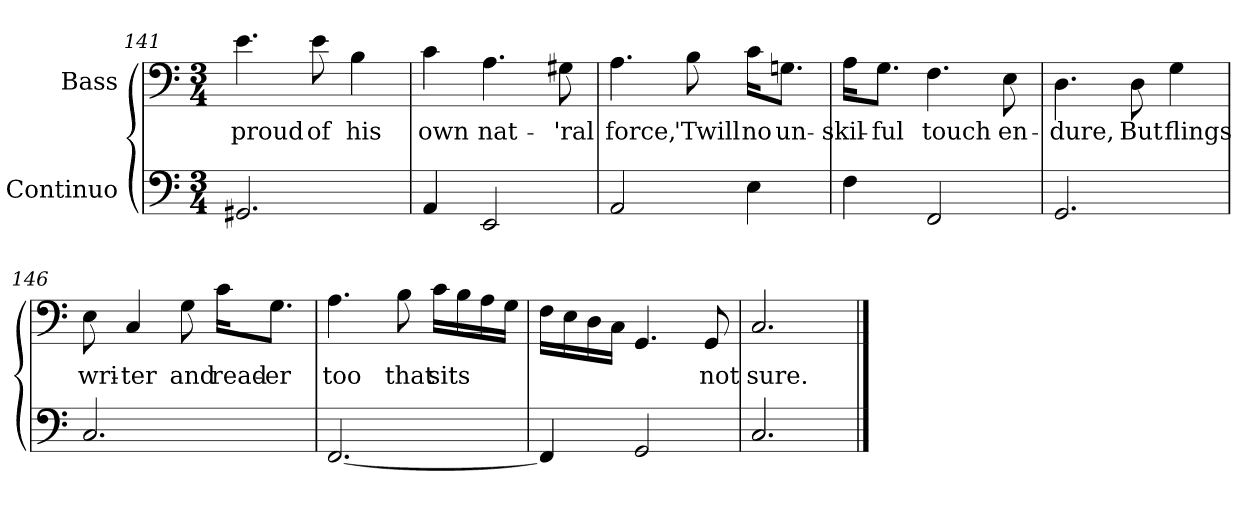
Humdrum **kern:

**kern	**kern	**text
*part2	*part1	*part1
*staff2	*staff1	*staff1
*I"Continuo	*I"Bass	*
*clefF4	*clefF4	*
*k[]	*k[]	*
*C:	*C:	*
*M3/4	*M3/4	*
=141	=141	=141
!	!	!LO:LY:b:color=#000000
2.GG#Xi/	4.ei\	proud
!	!	!LO:LY:b:color=#000000
.	8ei\	of
!	!	!LO:LY:b:color=#000000
.	4Bi\	his
=142	=142	=142
!	!	!LO:LY:b:color=#000000
4AAi/	4ci\	own
!	!	!LO:LY:b:color=#000000
2EEi/	4.Ai\	nat-
!	!	!LO:LY:b:color=#000000
.	8G#Xi\	-'ral
=143	=143	=143
!	!	!LO:LY:b:color=#000000
2AAi/	4.Ai\	force,
!	!	!LO:LY:b:color=#000000
.	8Bi\	'Twill
!	!	!LO:LY:b:color=#000000
4Ei\	16ci\KL	no
!	!	!LO:LY:b:color=#000000
.	8.Gni\J	un-
=144	=144	=144
!	!	!LO:LY:b:color=#000000
4Fi\	16Ai\KL	-skil-
!	!	!LO:LY:b:color=#000000
.	8.Gi\J	-ful
!	!	!LO:LY:b:color=#000000
2FFi/	4.Fi\	touch
!	!	!LO:LY:b:color=#000000
.	8Ei\	en-
!!LO:LB:g=z
=145	=145	=145
!	!	!LO:LY:b:color=#000000
2.GGi/	4.Di\	-dure,
!	!	!LO:LY:b:color=#000000
.	8Di\	But
!	!	!LO:LY:b:color=#000000
.	4Gi\	flings
=146	=146	=146
!	!	!LO:LY:b:color=#000000
2.Ci/	8Ei\	wri-
!	!	!LO:LY:b:color=#000000
.	4Ci/	-ter
!	!	!LO:LY:b:color=#000000
.	8Gi\	and
!	!	!LO:LY:b:color=#000000
.	16ci\KL	read-
!	!	!LO:LY:b:color=#000000
.	8.Gi\J	-er
=147	=147	=147
!	!	!LO:LY:b:color=#000000
[2.FFi/	4.Ai\	too
!	!	!LO:LY:b:color=#000000
.	8Bi\	that
!	!	!LO:LY:b:color=#000000
.	16ci\LL	sits
.	16Bi\	.
.	16Ai\	.
.	16Gi\JJ	.
=148	=148	=148
4FFi/]	16Fi\LL	.
.	16Ei\	.
.	16Di\	.
.	16Ci\JJ	.
2GGi/	4.GGi/	.
!	!	!LO:LY:b:color=#000000
.	8GGi/	not
=149	=149	=149
!	!	!LO:LY:b:color=#000000
2.Ci/	2.Ci/	sure.
==	==	==
*-	*-	*-
